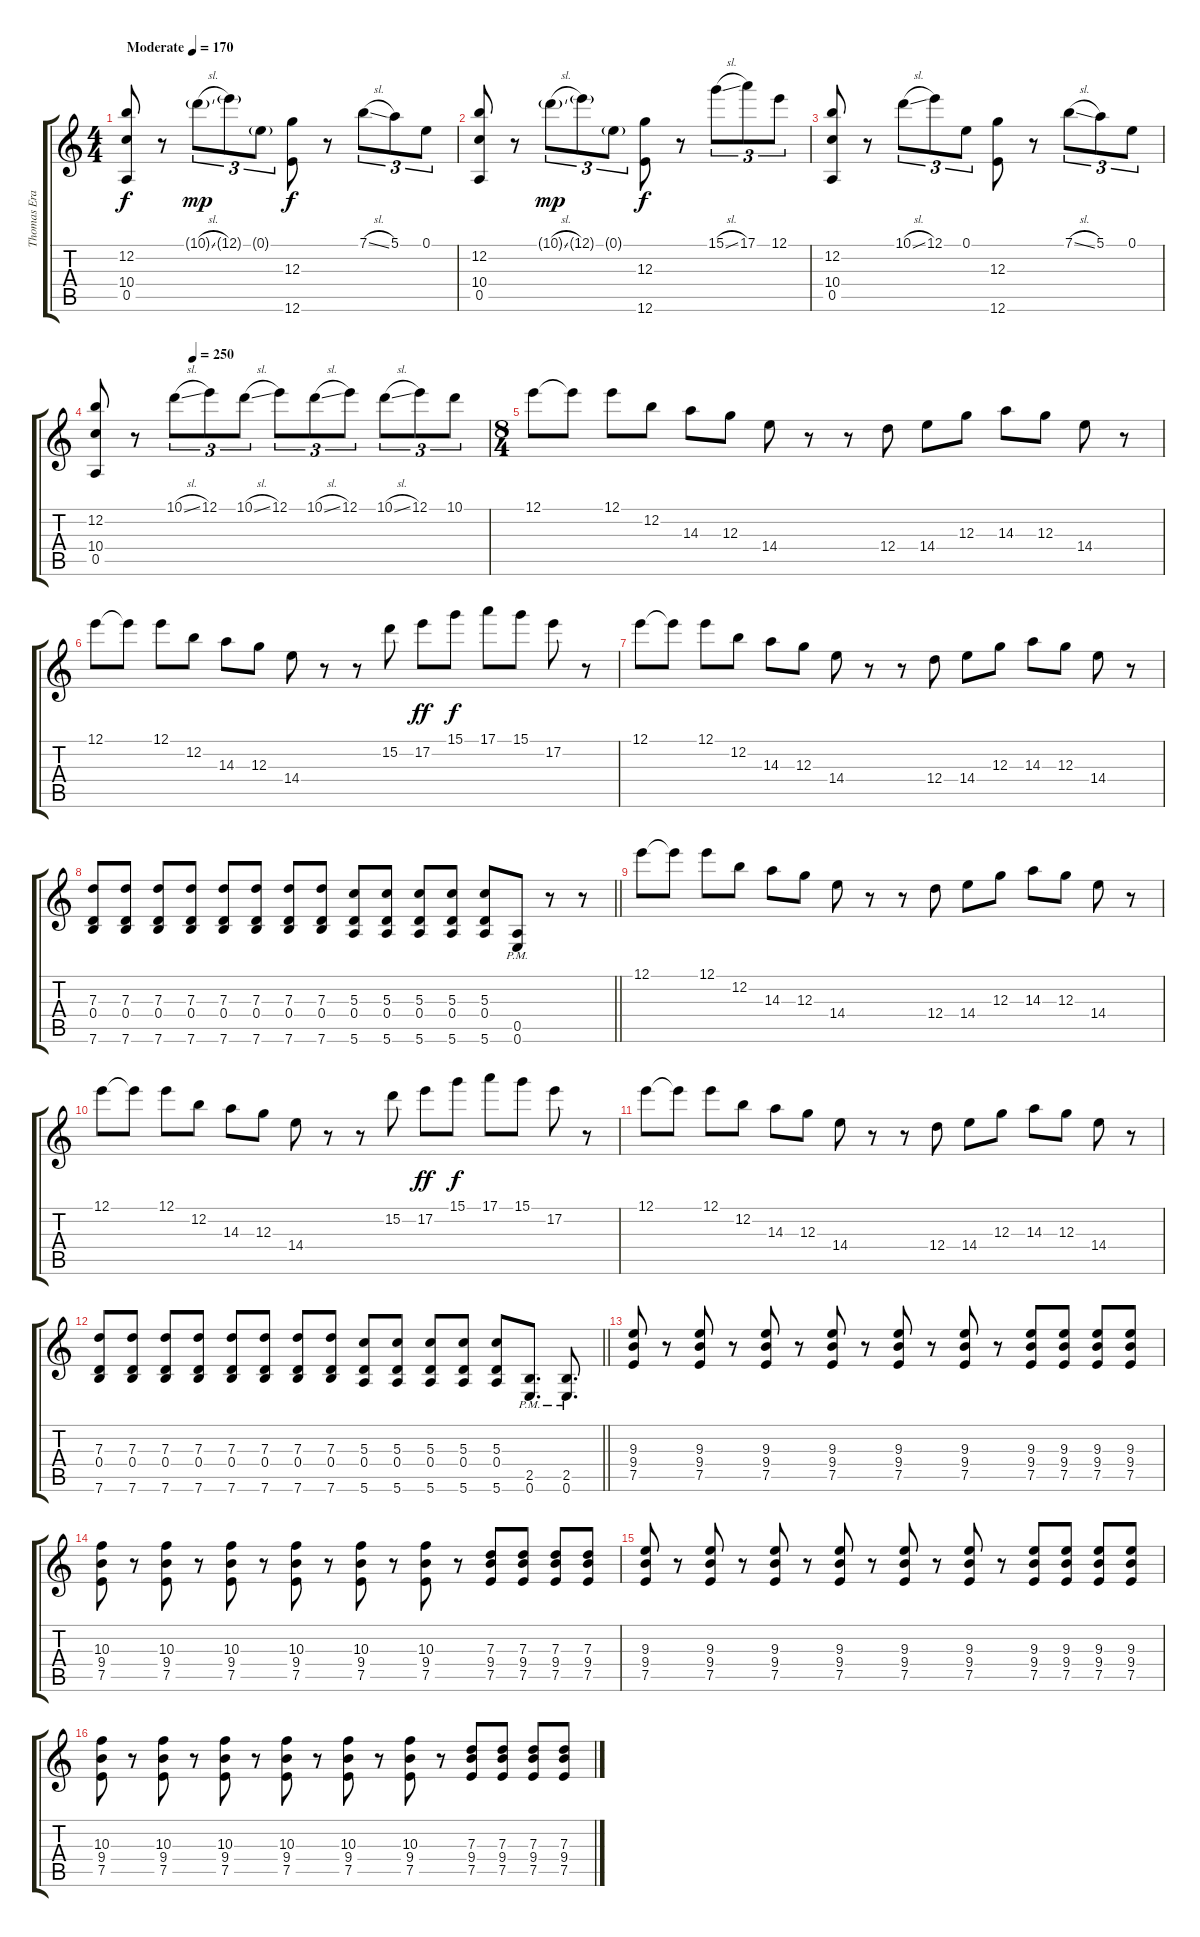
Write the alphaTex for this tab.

\track ("Thomas Erak(Right) + Solo" "Thomas Era") {instrument distortionguitar}
\staff {score tabs}
\tuning (E4 B3 G3 D3 A2 E2) {hide}
\ts (4 4)
\tempo (170 "Moderate")
\clef g2
\ks c
(12.2 10.4 0.5).8{dy f instrument distortionguitar} r.8 10.1{sl g}.8{tu (3 2) dy mp} 12.1{g}.8{tu (3 2)} 0.1{g}.8{tu (3 2)} (12.3 12.6).8{dy f} r.8 7.1{sl}.8{tu (3 2)} 5.1.8{tu (3 2)} 0.1.8{tu (3 2)} |
(12.2 10.4 0.5).8 r.8 10.1{sl g}.8{tu (3 2) dy mp} 12.1{g}.8{tu (3 2)} 0.1{g}.8{tu (3 2)} (12.3 12.6).8{dy f} r.8 15.1{sl}.8{tu (3 2)} 17.1.8{tu (3 2)} 12.1.8{tu (3 2)} |
(12.2 10.4 0.5).8 r.8 10.1{sl}.8{tu (3 2)} 12.1.8{tu (3 2)} 0.1.8{tu (3 2)} (12.3 12.6).8 r.8 7.1{sl}.8{tu (3 2)} 5.1.8{tu (3 2)} 0.1.8{tu (3 2)} |
\tempo (250 0.25)
(12.2 10.4 0.5).8 r.8 10.1{sl}.8{tu (3 2)} 12.1.8{tu (3 2)} 10.1{sl}.8{tu (3 2)} 12.1.8{tu (3 2)} 10.1{sl}.8{tu (3 2)} 12.1.8{tu (3 2)} 10.1{sl}.8{tu (3 2)} 12.1.8{tu (3 2)} 10.1.8{tu (3 2)} |
\ts (8 4)
12.1.8 12.1{t}.8 12.1.8 12.2.8 14.3.8 12.3.8 14.4.8 r.8 r.8 12.4.8 14.4.8 12.3.8 14.3.8 12.3.8 14.4.8 r.8 |
12.1.8 12.1{t}.8 12.1.8 12.2.8 14.3.8 12.3.8 14.4.8 r.8 r.8 15.2.8 17.2.8{dy ff} 15.1.8{dy f} 17.1.8 15.1.8 17.2.8 r.8 |
12.1.8 12.1{t}.8 12.1.8 12.2.8 14.3.8 12.3.8 14.4.8 r.8 r.8 12.4.8 14.4.8 12.3.8 14.3.8 12.3.8 14.4.8 r.8 |
\barLineRight lightlight
(7.3 0.4 7.6).8 (7.3 0.4 7.6).8 (7.3 0.4 7.6).8 (7.3 0.4 7.6).8 (7.3 0.4 7.6).8 (7.3 0.4 7.6).8 (7.3 0.4 7.6).8 (7.3 0.4 7.6).8 (5.3 0.4 5.6).8 (5.3 0.4 5.6).8 (5.3 0.4 5.6).8 (5.3 0.4 5.6).8 (5.3 0.4 5.6).8 (0.5{pm} 0.6{pm}).8 r.8 r.8 |
12.1.8 12.1{t}.8 12.1.8 12.2.8 14.3.8 12.3.8 14.4.8 r.8 r.8 12.4.8 14.4.8 12.3.8 14.3.8 12.3.8 14.4.8 r.8 |
12.1.8 12.1{t}.8 12.1.8 12.2.8 14.3.8 12.3.8 14.4.8 r.8 r.8 15.2.8 17.2.8{dy ff} 15.1.8{dy f} 17.1.8 15.1.8 17.2.8 r.8 |
12.1.8 12.1{t}.8 12.1.8 12.2.8 14.3.8 12.3.8 14.4.8 r.8 r.8 12.4.8 14.4.8 12.3.8 14.3.8 12.3.8 14.4.8 r.8 |
\barLineRight lightlight
(7.3 0.4 7.6).8 (7.3 0.4 7.6).8 (7.3 0.4 7.6).8 (7.3 0.4 7.6).8 (7.3 0.4 7.6).8 (7.3 0.4 7.6).8 (7.3 0.4 7.6).8 (7.3 0.4 7.6).8 (5.3 0.4 5.6).8 (5.3 0.4 5.6).8 (5.3 0.4 5.6).8 (5.3 0.4 5.6).8 (5.3 0.4 5.6).8 (2.5{pm} 0.6{pm}).8{d} (2.5{pm} 0.6{pm}).8{d} |
(9.3 9.4 7.5).8 r.8 (9.3 9.4 7.5).8 r.8 (9.3 9.4 7.5).8 r.8 (9.3 9.4 7.5).8 r.8 (9.3 9.4 7.5).8 r.8 (9.3 9.4 7.5).8 r.8 (9.3 9.4 7.5).8 (9.3 9.4 7.5).8 (9.3 9.4 7.5).8 (9.3 9.4 7.5).8 |
(10.3 9.4 7.5).8 r.8 (10.3 9.4 7.5).8 r.8 (10.3 9.4 7.5).8 r.8 (10.3 9.4 7.5).8 r.8 (10.3 9.4 7.5).8 r.8 (10.3 9.4 7.5).8 r.8 (7.3 9.4 7.5).8 (7.3 9.4 7.5).8 (7.3 9.4 7.5).8 (7.3 9.4 7.5).8 |
(9.3 9.4 7.5).8 r.8 (9.3 9.4 7.5).8 r.8 (9.3 9.4 7.5).8 r.8 (9.3 9.4 7.5).8 r.8 (9.3 9.4 7.5).8 r.8 (9.3 9.4 7.5).8 r.8 (9.3 9.4 7.5).8 (9.3 9.4 7.5).8 (9.3 9.4 7.5).8 (9.3 9.4 7.5).8 |
(10.3 9.4 7.5).8 r.8 (10.3 9.4 7.5).8 r.8 (10.3 9.4 7.5).8 r.8 (10.3 9.4 7.5).8 r.8 (10.3 9.4 7.5).8 r.8 (10.3 9.4 7.5).8 r.8 (7.3 9.4 7.5).8 (7.3 9.4 7.5).8 (7.3 9.4 7.5).8 (7.3 9.4 7.5).8
